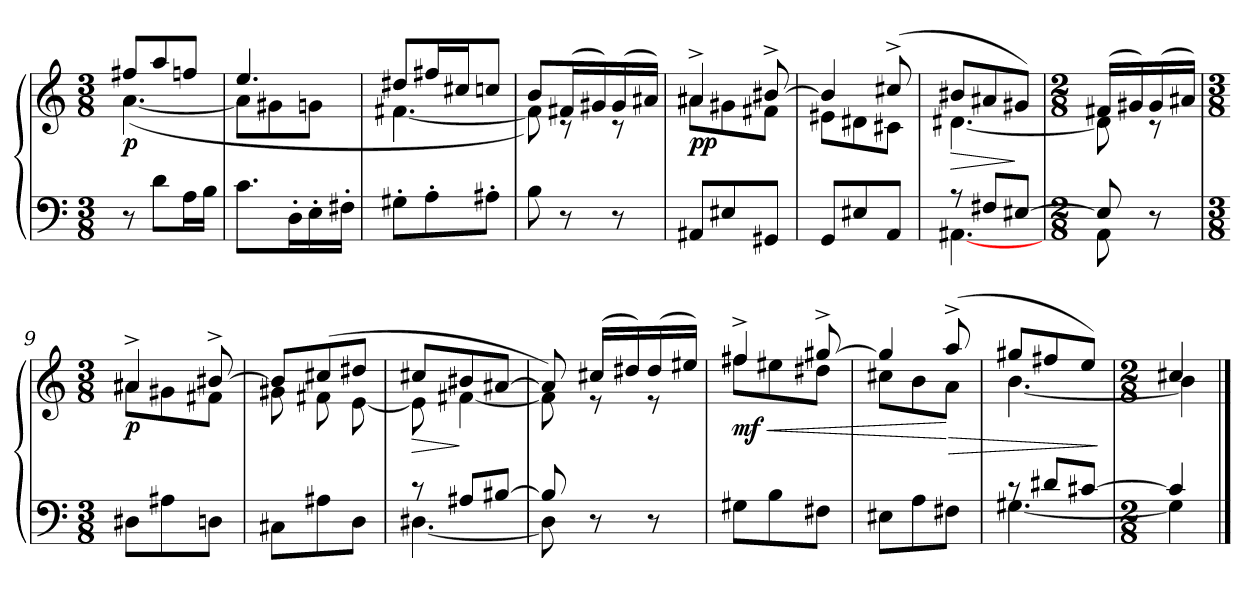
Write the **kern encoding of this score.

**kern	**kern	**dynam
*part1	*part1	*part1
*staff2	*staff1	*staff1/2
*clefF4	*clefG2	*
*k[]	*k[]	*
*C:	*C:	*
*M3/8	*M3/8	*
=1	=1	=1
*	*^	*
!	!	!	!LO:DY:b
8r	8ff#X/L	(<[<4.a\	p
8d\L	8aa/	.	.
16A\L	8ffn/J	.	.
16B\JJ	.	.	.
=2	=2	=2	=2
8.c\L	4.ee/	8a\L]	.
.	.	8g#X\	.
16D'>\L	.	.	.
16E'>\	.	8gn\J	.
16F#X'>\JJ	.	.	.
=3	=3	=3	=3
8G#X'>\L	8dd#X/L	[<4.f#X\	.
8A'>\	16ff#X/L	.	.
.	16cc#X/J	.	.
8A#X'>\J	8ccn/J	.	.
=4	=4	=4	=4
8B\	8b/L	8f#\])	.
8r	(>16f#X/L	8rB	.
.	16g#X/)	.	.
8r	(>16g#/	8rB	.
.	16a#X/JJ)	.	.
!!LO:LB:g=z	!!
=5	=5	=5	=5
!	!	!	!LO:DY:b
8AA#X/L	4a#X^>/	8a#X\L	pp
8E#X/	.	8g#X\	.
8GG#X/J	[>8b#X^>/	8f#X\J	.
=6	=6	=6	=6
8GG/L	4b#/]	8e#X\L	.
8E#X/	.	8d#X\	.
8AA/J	(>8cc#X^>/	8c#X\J	.
=7	=7	=7	=7
*^	*	*	*
!	!	!	!	!LO:HP:b
8rG	[<4.AA#X\	8b#X/L	[<4.d#X\	>
8F#X/L	.	8a#X/	.	.
[>8E#X/J	.	8g#X/J)	.	]
=8	=8	=8	=8	=8
*M2/8	*	*M2/8	*	*
8E#/]	8AA\	(>16f#X/LL	8d#\]	.
.	.	16g#X/)	.	.
8r	8ryy	(>16g#/	8rB	.
.	.	16a#X/JJ)	.	.
*v	*v	*	*	*
!!LO:LB:g=z	!!
=9	=9	=9	=9
*M3/8	*M3/8	*	*
!	!	!	!LO:DY:b
8D#X\L	4a#X^>/	8a#X\L	p
8A#X\	.	8g#X\	.
8Dn\J	[>8b#X^>/	8f#X\J	.
=10	=10	=10	=10
8C#X\L	8b#/L]	8g#X\	.
8A#X\	(>8cc#X/	8f#X\	.
8D\J	8dd#X/J	[<8e\	.
=11	=11	=11	=11
*^	*	*	*
!	!	!	!	!LO:HP:b
8rc	[<4.D#X\	8cc#X/L	8e\]	>
8A#X/L	.	8b#X/	[<4f#\	]
[>8B#X/J	.	[>8a#X/J	.	.
=12	=12	=12	=12	=12
8B#/]	8D#\]	8a#/])	8f#\]	.
8r	8ryy	(>16cc#X/LL	8rd	.
.	.	16dd#X/)	.	.
8r	8ryy	(>16dd#/	8rd	.
.	.	16ee#X/JJ)	.	.
*v	*v	*	*	*
!!LO:LB:g=z	!!
=13	=13	=13	=13
!	!	!	!LO:HP:b
!	!	!	!LO:DY:n=1:b
8G#X\L	4ff#X^>/	8ff#X\L	< mf
8B\	.	8ee#X\	.
8F#X\J	[>8gg#X^>/	8dd#X\J	.
=14	=14	=14	=14
8E#X\L	4gg#/]	8cc#X\L	.
8A\	.	8b\	.
!	!	!	!LO:HP:n=1:b
8F#X\J	(>8aa^>/	8a\J	[ >
=15	=15	=15	=15
*^	*	*	*
8rc	[<4.G#X\	8gg#X/L	[<4.b\	.
8d#X/L	.	8ff#X/	.	.
[>8c#X/J	.	8ee/J)	.	.
*v	*v	*	*	*
*	*v	*v	*
.	.	]
=16	=16	=16
*M2/8	*M2/8	*
*^	*^	*
4c#/]	4G#\]	4cc#X/	4b\]	.
*v	*v	*	*	*
*	*v	*v	*
==	==	==
*-	*-	*-
